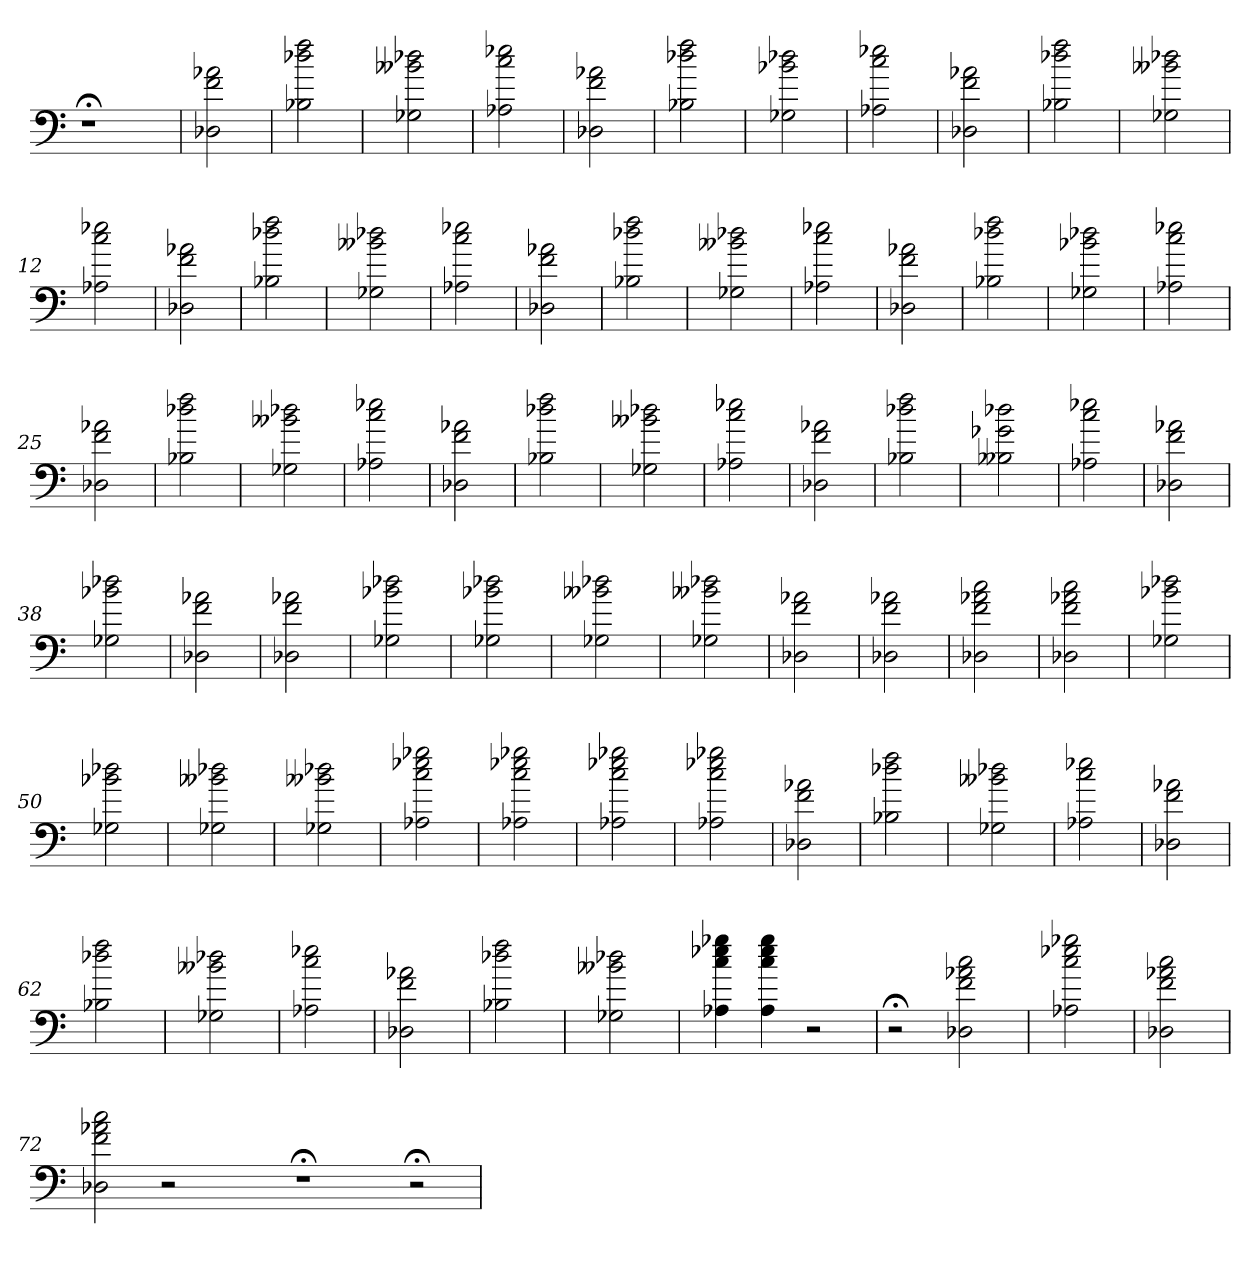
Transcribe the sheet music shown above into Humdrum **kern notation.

**kern
*part1
*staff1
=
1r;<
=1
2D-X 2f 2a-X
=2
2B-X 2dd-X 2ff
=3
2G-X 2b--X 2dd-X
=4
2A-X 2cc 2ee-X
=5
2D-X 2f 2a-X
=6
2B-X 2dd-X 2ff
=7
2G-X 2b-X 2dd-X
=8
2A-X 2cc 2ee-X
=9
2D-X 2f 2a-X
=10
2B-X 2dd-X 2ff
=11
2G-X 2b--X 2dd-X
=12
2A-X 2cc 2ee-X
=13
2D-X 2f 2a-X
=14
2B-X 2dd-X 2ff
=15
2G-X 2b--X 2dd-X
=16
2A-X 2cc 2ee-X
=17
2D-X 2f 2a-X
=18
2B-X 2dd-X 2ff
=19
2G-X 2b--X 2dd-X
=20
2A-X 2cc 2ee-X
=21
2D-X 2f 2a-X
=22
2B-X 2dd-X 2ff
=23
2G-X 2b-X 2dd-X
=24
2A-X 2cc 2ee-X
=25
2D-X 2f 2a-X
=26
2B-X 2dd-X 2ff
=27
2G-X 2b--X 2dd-X
=28
2A-X 2cc 2ee-X
=29
2D-X 2f 2a-X
=30
2B-X 2dd-X 2ff
=31
2G-X 2b--X 2dd-X
=32
2A-X 2cc 2ee-X
=33
2D-X 2f 2a-X
=34
2B-X 2dd-X 2ff
=35
2B--X 2g-X 2dd-X
=36
2A-X 2cc 2ee-X
=37
2D-X 2f 2a-X
=38
2G-X 2b-X 2dd-X
=39
2D-X 2f 2a-X
=40
2D-X 2f 2a-X
=41
2G-X 2b-X 2dd-X
=42
2G-X 2b-X 2dd-X
=43
2G-X 2b--X 2dd-X
=44
2G-X 2b--X 2dd-X
=45
2D-X 2f 2a-X
=46
2D-X 2f 2a-X
=47
2D-X 2f 2a-X 2cc
=48
2D-X 2f 2a-X 2cc
=49
2G-X 2b-X 2dd-X
=50
2G-X 2b-X 2dd-X
=51
2G-X 2b--X 2dd-X
=52
2G-X 2b--X 2dd-X
=53
2A-X 2cc 2ee-X 2gg-X
=54
2A-X 2cc 2ee-X 2gg-X
=55
2A-X 2cc 2ee-X 2gg-X
=56
2A-X 2cc 2ee-X 2gg-X
=57
2D-X 2f 2a-X
=58
2B-X 2dd-X 2ff
=59
2G-X 2b--X 2dd-X
=60
2A-X 2cc 2ee-X
=61
2D-X 2f 2a-X
=62
2B-X 2dd-X 2ff
=63
2G-X 2b--X 2dd-X
=64
2A-X 2cc 2ee-X
=65
2D-X 2f 2a-X
=66
2B-X 2dd-X 2ff
=67
2G-X 2b--X 2dd-X
=68
4A-X 4cc 4ee-X 4gg-X
4A- 4cc 4ee- 4gg-
2r
=69
2r;<
2D-X 2f 2a-X 2cc
=70
2A-X 2cc 2ee-X 2gg-X
=71
2D-X 2f 2a-X 2cc
=72
2D-X 2f 2a-X 2cc
2r
2ryy
1r;<
=73-
2r;<
=
*-
